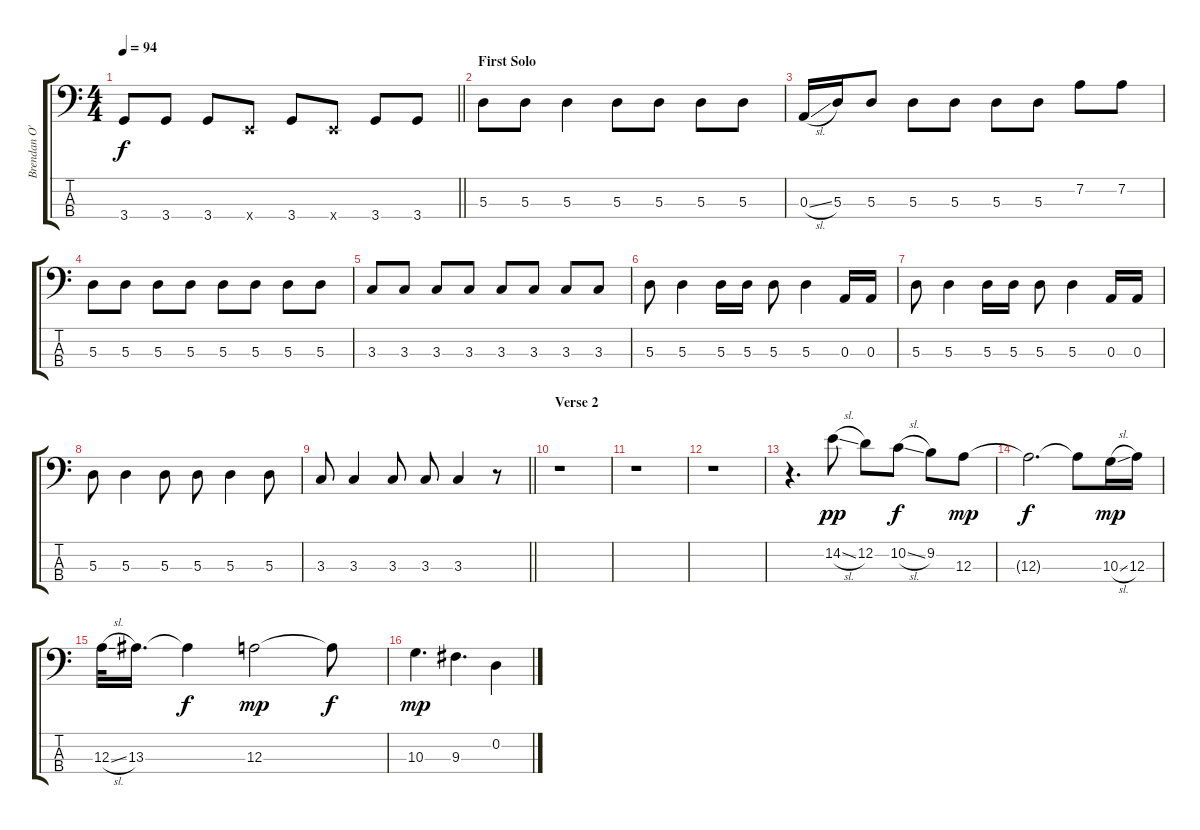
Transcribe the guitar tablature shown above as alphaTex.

\track ("Brendan O'Brien" "Brendan O'") {instrument electricbassfinger}
\staff {score tabs}
\tuning (G2 D2 A1 E1) {hide}
\ts (4 4)
\tempo 94
\clef f4
\barLineRight lightlight
\ks c
3.4.8{dy f} 3.4.8 3.4.8 0.4{x}.8 3.4.8 0.4{x}.8 3.4.8 3.4.8 |
\section ("" "First Solo")
5.3.8 5.3.8 5.3.4 5.3.8 5.3.8 5.3.8 5.3.8 |
0.3{sl}.16 5.3.16 5.3.8 5.3.8 5.3.8 5.3.8 5.3.8 7.2.8 7.2.8 |
5.3.8 5.3.8 5.3.8 5.3.8 5.3.8 5.3.8 5.3.8 5.3.8 |
3.3.8 3.3.8 3.3.8 3.3.8 3.3.8 3.3.8 3.3.8 3.3.8 |
5.3.8 5.3.4 5.3.16 5.3.16 5.3.8 5.3.4 0.3.16 0.3.16 |
5.3.8 5.3.4 5.3.16 5.3.16 5.3.8 5.3.4 0.3.16 0.3.16 |
5.3.8 5.3.4 5.3.8 5.3.8 5.3.4 5.3.8 |
\barLineRight lightlight
3.3.8 3.3.4 3.3.8 3.3.8 3.3.4 r.8 |
\section ("" "Verse 2")
r.1 |
r.1 |
r.1 |
r.4{d} 14.2{sl}.8{dy pp} 12.2.8 10.2{sl}.8{dy f} 9.2.8 12.3.8{dy mp} |
12.3{t}.2{d dy f} 12.3{t}.8 10.3{sl}.16{dy mp} 12.3.16 |
12.3{sl}.32 13.3.16{d} 13.3{t}.4{dy f} 12.3.2{dy mp} 12.3{t}.8{dy f} |
10.3.4{d dy mp} 9.3.4{d} 0.2.4
